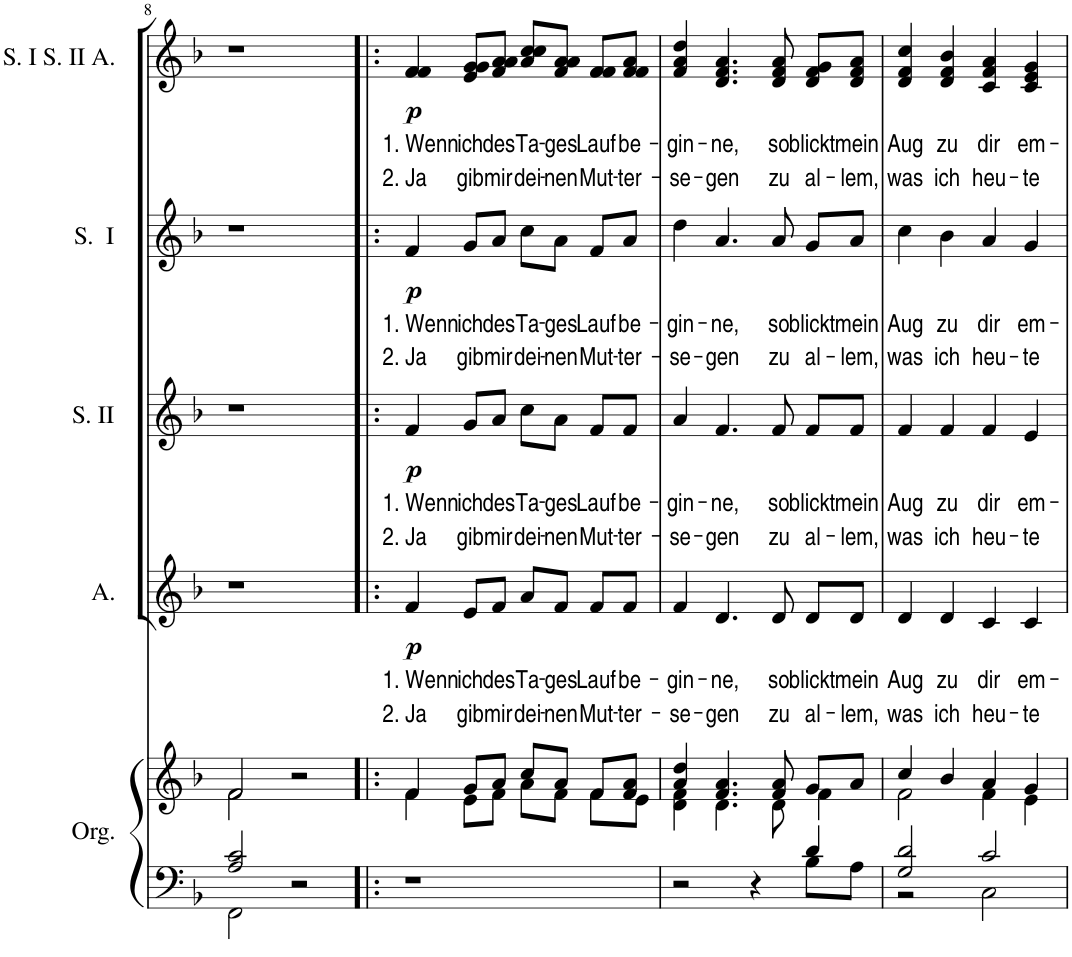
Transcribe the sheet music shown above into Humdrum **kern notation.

**kern	**kern	**kern	**text	**text	**dynam	**kern	**text	**text	**dynam	**kern	**text	**text	**dynam	**kern	**text	**text	**dynam
*part5	*part5	*part4	*part4	*part4	*part4	*part3	*part3	*part3	*part3	*part2	*part2	*part2	*part2	*part1	*part1	*part1	*part1
*staff6	*staff5	*staff4	*staff4	*staff4	*staff4	*staff3	*staff3	*staff3	*staff3	*staff2	*staff2	*staff2	*staff2	*staff1	*staff1	*staff1	*staff1
*I"Orgel	*	*I"Alt	*	*	*	*I"Sopran II	*	*	*	*I"Sopran I	*	*	*	*I"Sopran I Sopran II Alt	*	*	*
*I'Org.	*	*I'A.	*	*	*	*I'S. II	*	*	*	*I'S.  I	*	*	*	*I'S. I S. II A.	*	*	*
!!LO:PB:g=z
*clefF4	*clefG2	*clefG2	*	*	*	*clefG2	*	*	*	*clefG2	*	*	*	*clefG2	*	*	*
*k[b-]	*k[b-]	*k[b-]	*	*	*	*k[b-]	*	*	*	*k[b-]	*	*	*	*k[b-]	*	*	*
*F:	*F:	*F:	*	*	*	*F:	*	*	*	*F:	*	*	*	*F:	*	*	*
*M4/4	*M4/4	*M4/4	*	*	*	*M4/4	*	*	*	*M4/4	*	*	*	*M4/4	*	*	*
*met(c)	*met(c)	*met(c)	*	*	*	*met(c)	*	*	*	*met(c)	*	*	*	*met(c)	*	*	*
=8	=8	=8	=8	=8	=8	=8	=8	=8	=8	=8	=8	=8	=8	=8	=8	=8	=8
*^	*^	*	*	*	*	*	*	*	*	*	*	*	*	*	*	*	*
2A/ 2c/	2FF\	2f/	2f\	1r	.	.	.	1r	.	.	.	1r	.	.	.	1r	.	.	.
2r	2ryy	2r	2ryy	.	.	.	.	.	.	.	.	.	.	.	.	.	.	.	.
=9!|:	=9!|:	=9!|:	=9!|:	=9!|:	=9!|:	=9!|:	=9!|:	=9!|:	=9!|:	=9!|:	=9!|:	=9!|:	=9!|:	=9!|:	=9!|:	=9!|:	=9!|:	=9!|:	=9!|:
!	!	!	!	!	!LO:LY:b	!LO:LY:b	!LO:DY:b	!	!LO:LY:b	!LO:LY:b	!LO:DY:b	!	!LO:LY:b	!LO:LY:b	!LO:DY:b	!	!LO:LY:b	!LO:LY:b	!LO:DY:b
*v	*v	*	*	*	*	*	*	*	*	*	*	*	*	*	*	*	*	*	*
1r	4f/	4f\	4f/	1. Wenn	2. Ja	p	4f/	1. Wenn	2. Ja	p	4f/	1. Wenn	2. Ja	p	4f/ 4f/ 4f/	1. Wenn	2. Ja	p
!	!	!	!	!LO:LY:b	!LO:LY:b	!	!	!LO:LY:b	!LO:LY:b	!	!	!LO:LY:b	!LO:LY:b	!	!	!LO:LY:b	!LO:LY:b	!
.	8g/L	8e\L	8e/L	ich	gib	.	8g/L	ich	gib	.	8g/L	ich	gib	.	8e/ 8g/ 8g/L	ich	gib	.
!	!	!	!	!LO:LY:b	!LO:LY:b	!	!	!LO:LY:b	!LO:LY:b	!	!	!LO:LY:b	!LO:LY:b	!	!	!LO:LY:b	!LO:LY:b	!
.	8a/J	8f\J	8f/J	des	mir	.	8a/J	des	mir	.	8a/J	des	mir	.	8f/ 8a/ 8a/J	des	mir	.
!	!	!	!	!LO:LY:b	!LO:LY:b	!	!	!LO:LY:b	!LO:LY:b	!	!	!LO:LY:b	!LO:LY:b	!	!	!LO:LY:b	!LO:LY:b	!
.	8cc/L	8a\L	8a/L	Ta-	dei-	.	8cc\L	Ta-	dei-	.	8cc\L	Ta-	dei-	.	8a/ 8cc/ 8cc/L	Ta-	dei-	.
!	!	!	!	!LO:LY:b	!LO:LY:b	!	!	!LO:LY:b	!LO:LY:b	!	!	!LO:LY:b	!LO:LY:b	!	!	!LO:LY:b	!LO:LY:b	!
.	8a/J	8f\J	8f/J	-ges	-nen	.	8a\J	-ges	-nen	.	8a\J	-ges	-nen	.	8f/ 8a/ 8a/J	-ges	-nen	.
!	!	!	!	!LO:LY:b	!LO:LY:b	!	!	!LO:LY:b	!LO:LY:b	!	!	!LO:LY:b	!LO:LY:b	!	!	!LO:LY:b	!LO:LY:b	!
.	8f/L	8f\L	8f/L	Lauf	Mut-	.	8f/L	Lauf	Mut-	.	8f/L	Lauf	Mut-	.	8f/ 8f/ 8f/L	Lauf	Mut-	.
!	!	!	!	!LO:LY:b	!LO:LY:b	!	!	!LO:LY:b	!LO:LY:b	!	!	!LO:LY:b	!LO:LY:b	!	!	!LO:LY:b	!LO:LY:b	!
.	8f/ 8a/J	8e\J	8f/J	be-	-ter-	.	8f/J	be-	-ter-	.	8a/J	be-	-ter-	.	8f/ 8f/ 8a/J	be-	-ter-	.
=10	=10	=10	=10	=10	=10	=10	=10	=10	=10	=10	=10	=10	=10	=10	=10	=10	=10	=10
*^	*	*	*	*	*	*	*	*	*	*	*	*	*	*	*	*	*	*
!	!	!	!	!	!LO:LY:b	!LO:LY:b	!	!	!LO:LY:b	!LO:LY:b	!	!	!LO:LY:b	!LO:LY:b	!	!	!LO:LY:b	!LO:LY:b	!
2r	2.ryy	4a/ 4dd/	4d\ 4f\	4f/	-gin-	-se-	.	4a/	-gin-	-se-	.	4dd\	-gin-	-se-	.	4f/ 4a/ 4dd/	-gin-	-se-	.
!	!	!	!	!	!LO:LY:b	!LO:LY:b	!	!	!LO:LY:b	!LO:LY:b	!	!	!LO:LY:b	!LO:LY:b	!	!	!LO:LY:b	!LO:LY:b	!
.	.	4.f/ 4.a/	4.d\	4.d/	-ne,	-gen	.	4.f/	-ne,	-gen	.	4.a/	-ne,	-gen	.	4.d/ 4.f/ 4.a/	-ne,	-gen	.
4r	.	.	.	.	.	.	.	.	.	.	.	.	.	.	.	.	.	.	.
!	!	!	!	!	!LO:LY:b	!LO:LY:b	!	!	!LO:LY:b	!LO:LY:b	!	!	!LO:LY:b	!LO:LY:b	!	!	!LO:LY:b	!LO:LY:b	!
.	.	8f/ 8a/	8d\	8d/	so	zu	.	8f/	so	zu	.	8a/	so	zu	.	8d/ 8f/ 8a/	so	zu	.
!	!	!	!	!	!LO:LY:b	!LO:LY:b	!	!	!LO:LY:b	!LO:LY:b	!	!	!LO:LY:b	!LO:LY:b	!	!	!LO:LY:b	!LO:LY:b	!
4d/	8B-\L	8g/L	4f\	8d/L	blickt	al-	.	8f/L	blickt	al-	.	8g/L	blickt	al-	.	8d/ 8f/ 8g/L	blickt	al-	.
!	!	!	!	!	!LO:LY:b	!LO:LY:b	!	!	!LO:LY:b	!LO:LY:b	!	!	!LO:LY:b	!LO:LY:b	!	!	!LO:LY:b	!LO:LY:b	!
.	8A\J	8a/J	.	8d/J	mein	-lem,	.	8f/J	mein	-lem,	.	8a/J	mein	-lem,	.	8d/ 8f/ 8a/J	mein	-lem,	.
=11	=11	=11	=11	=11	=11	=11	=11	=11	=11	=11	=11	=11	=11	=11	=11	=11	=11	=11	=11
!	!	!	!	!	!LO:LY:b	!LO:LY:b	!	!	!LO:LY:b	!LO:LY:b	!	!	!LO:LY:b	!LO:LY:b	!	!	!LO:LY:b	!LO:LY:b	!
2G/ 2d/	2r	4cc/	2f\	4d/	Aug	was	.	4f/	Aug	was	.	4cc\	Aug	was	.	4d/ 4f/ 4cc/	Aug	was	.
!	!	!	!	!	!LO:LY:b	!LO:LY:b	!	!	!LO:LY:b	!LO:LY:b	!	!	!LO:LY:b	!LO:LY:b	!	!	!LO:LY:b	!LO:LY:b	!
.	.	4b-/	.	4d/	zu	ich	.	4f/	zu	ich	.	4b-\	zu	ich	.	4d/ 4f/ 4b-/	zu	ich	.
!	!	!	!	!	!LO:LY:b	!LO:LY:b	!	!	!LO:LY:b	!LO:LY:b	!	!	!LO:LY:b	!LO:LY:b	!	!	!LO:LY:b	!LO:LY:b	!
2c/	2C\	4a/	4f\	4c/	dir	heu-	.	4f/	dir	heu-	.	4a/	dir	heu-	.	4c/ 4f/ 4a/	dir	heu-	.
!	!	!	!	!	!LO:LY:b	!LO:LY:b	!	!	!LO:LY:b	!LO:LY:b	!	!	!LO:LY:b	!LO:LY:b	!	!	!LO:LY:b	!LO:LY:b	!
.	.	4g/	4e\	4c/	em-	-te	.	4e/	em-	-te	.	4g/	em-	-te	.	4c/ 4e/ 4g/	em-	-te	.
*v	*v	*	*	*	*	*	*	*	*	*	*	*	*	*	*	*	*	*	*
*	*v	*v	*	*	*	*	*	*	*	*	*	*	*	*	*	*	*	*
=	=	=	=	=	=	=	=	=	=	=	=	=	=	=	=	=	=
*-	*-	*-	*-	*-	*-	*-	*-	*-	*-	*-	*-	*-	*-	*-	*-	*-	*-
